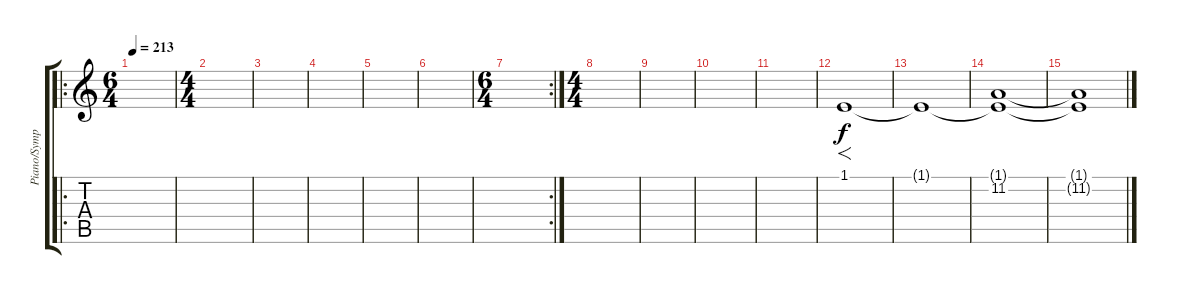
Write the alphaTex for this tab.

\track ("Piano/Symphony" "Piano/Symp") {instrument electricgrandpiano}
\staff {score tabs}
\tuning (Eb4 Bb3 Gb3 Db3 Ab2 Eb2) {hide}
\ro
\ts (6 4)
\tempo 213
\clef g2
\ks c
|
\ts (4 4)
|
|
|
|
|
\rc 2
\ts (6 4)
|
\ts (4 4)
|
|
|
|
1.1.1{f instrument stringensemble1} |
1.1{t}.1 |
(1.1{t} 11.2).1{instrument stringensemble1} |
(1.1{t} 11.2{t}).1
